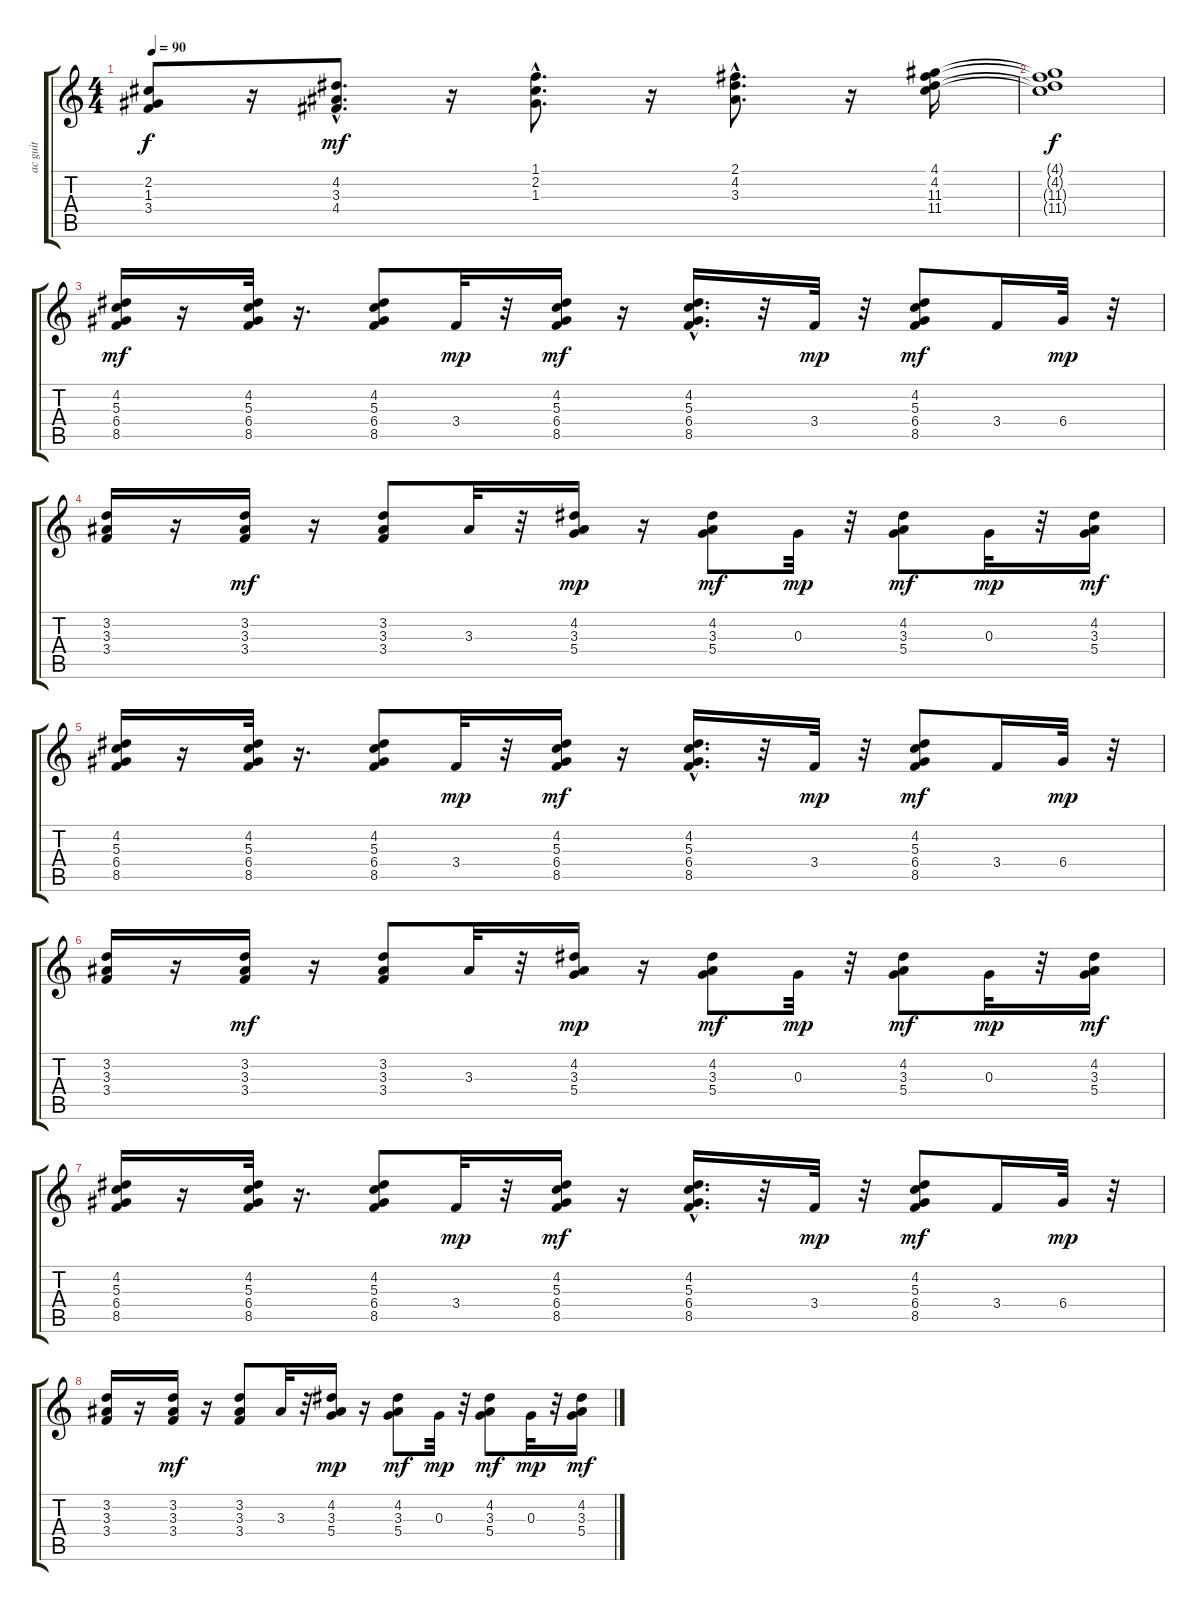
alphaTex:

\track ("ac guit" "ac guit") {instrument acousticguitarsteel}
\staff {score tabs}
\tuning (E4 B3 G3 D3 A2 E2) {hide}
\ts (4 4)
\tempo 90
\clef g2
\ks c
(2.2{t} 1.3{t} 3.4{t}).8{dy f} r.16 (4.2{hac} 3.3{hac} 4.4{hac}).8{d dy mf} r.16 (1.1{hac} 2.2{hac} 1.3{hac}).8{d} r.16 (2.1{hac} 4.2{hac} 3.3{hac}).8{d} r.16 (4.1 4.2 11.3 11.4).16 |
(4.1{t} 4.2{t} 11.3{t} 11.4{t}).1{dy f} |
(4.2 5.3 6.4 8.5).16{dy mf} r.16 (4.2 5.3 6.4 8.5).32 r.16{d} (4.2 5.3 6.4 8.5).8 3.4.32{dy mp} r.32 (4.2 5.3 6.4 8.5).16{dy mf} r.16 (4.2{hac} 5.3{hac} 6.4{hac} 8.5{hac}).16{d} r.32 3.4.32{dy mp} r.32 (4.2 5.3 6.4 8.5).8{dy mf} 3.4.16 6.4.32{dy mp} r.32 |
(3.2 3.3 3.4).16 r.16 (3.2 3.3 3.4).16{dy mf} r.16 (3.2 3.3 3.4).8 3.3.32 r.32 (4.2 3.3 5.4).16{dy mp} r.16 (4.2 3.3 5.4).8{dy mf} 0.3.32{dy mp} r.32 (4.2 3.3 5.4).8{dy mf} 0.3.32{dy mp} r.32 (4.2 3.3 5.4).16{dy mf} |
(4.2 5.3 6.4 8.5).16 r.16 (4.2 5.3 6.4 8.5).32 r.16{d} (4.2 5.3 6.4 8.5).8 3.4.32{dy mp} r.32 (4.2 5.3 6.4 8.5).16{dy mf} r.16 (4.2{hac} 5.3{hac} 6.4{hac} 8.5{hac}).16{d} r.32 3.4.32{dy mp} r.32 (4.2 5.3 6.4 8.5).8{dy mf} 3.4.16 6.4.32{dy mp} r.32 |
(3.2 3.3 3.4).16 r.16 (3.2 3.3 3.4).16{dy mf} r.16 (3.2 3.3 3.4).8 3.3.32 r.32 (4.2 3.3 5.4).16{dy mp} r.16 (4.2 3.3 5.4).8{dy mf} 0.3.32{dy mp} r.32 (4.2 3.3 5.4).8{dy mf} 0.3.32{dy mp} r.32 (4.2 3.3 5.4).16{dy mf} |
(4.2 5.3 6.4 8.5).16 r.16 (4.2 5.3 6.4 8.5).32 r.16{d} (4.2 5.3 6.4 8.5).8 3.4.32{dy mp} r.32 (4.2 5.3 6.4 8.5).16{dy mf} r.16 (4.2{hac} 5.3{hac} 6.4{hac} 8.5{hac}).16{d} r.32 3.4.32{dy mp} r.32 (4.2 5.3 6.4 8.5).8{dy mf} 3.4.16 6.4.32{dy mp} r.32 |
(3.2 3.3 3.4).16 r.16 (3.2 3.3 3.4).16{dy mf} r.16 (3.2 3.3 3.4).8 3.3.32 r.32 (4.2 3.3 5.4).16{dy mp} r.16 (4.2 3.3 5.4).8{dy mf} 0.3.32{dy mp} r.32 (4.2 3.3 5.4).8{dy mf} 0.3.32{dy mp} r.32 (4.2 3.3 5.4).16{dy mf}
